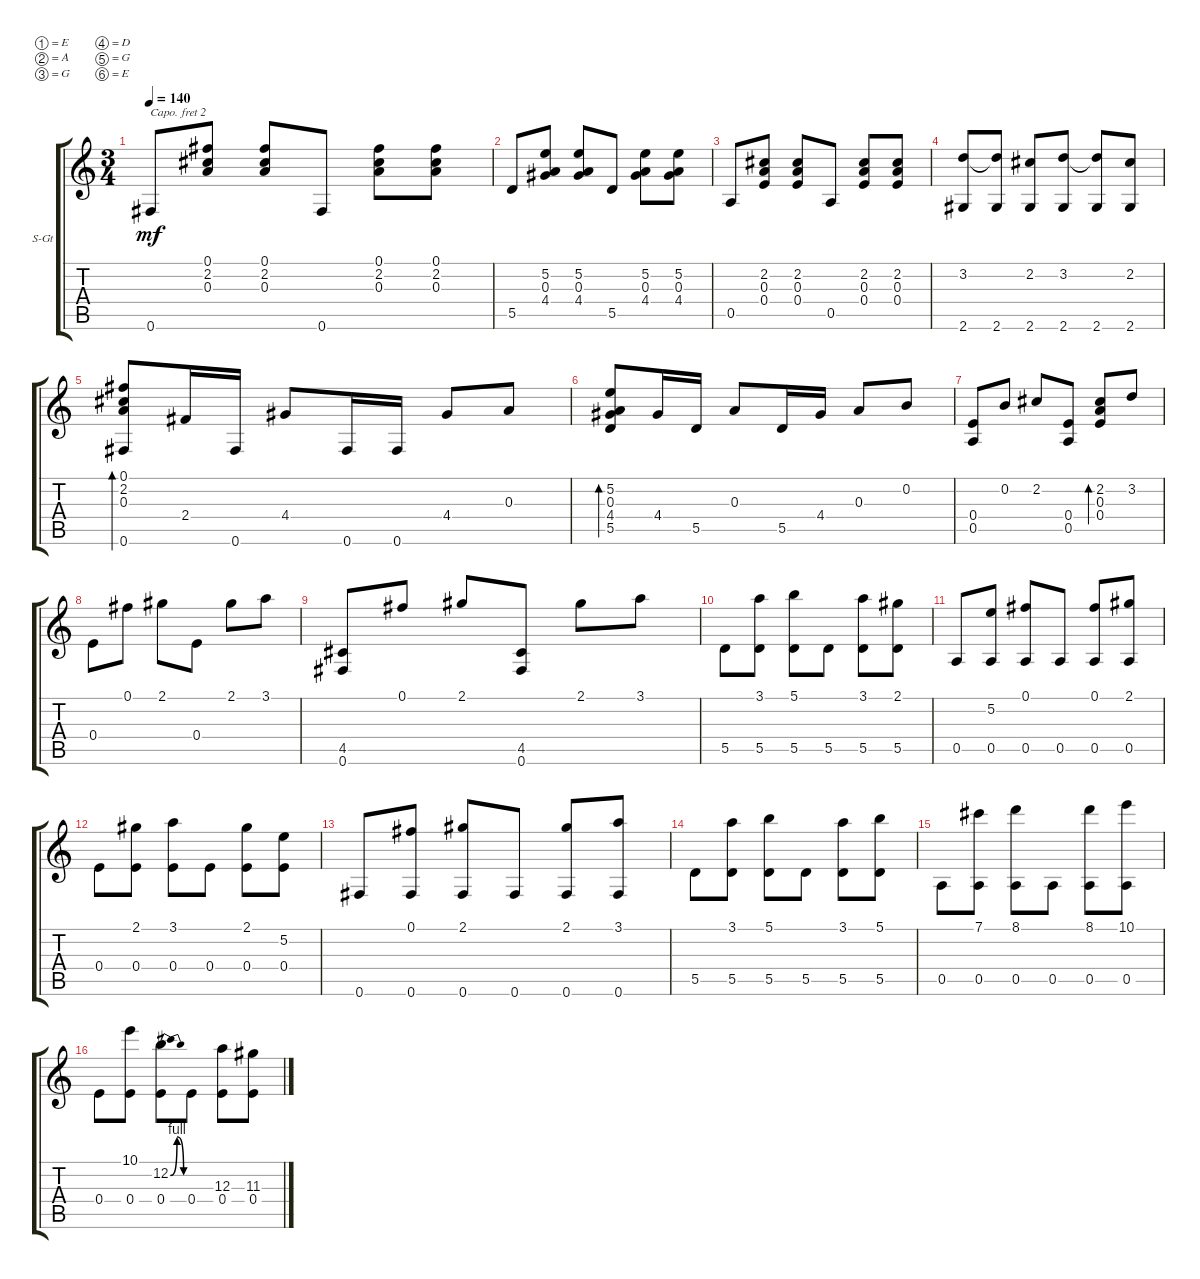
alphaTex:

\bracketExtendMode groupsimilarinstruments
\firstSystemTrackNameOrientation horizontal
\otherSystemsTrackNameOrientation horizontal
\track ("Äîðîæêà 1" "S-Gt") {instrument acousticguitarsteel}
\staff {score tabs}
\capo 2
\tuning (E4 A3 G3 D3 G2 E2)
\ts (3 4)
\tempo 140
\clef g2
\ks c
0.6.8{dy mf} (0.1 2.2 0.3).8 (0.1 2.2 0.3).8 0.6.8 (0.3 2.2 0.1).8 (0.1 0.3 2.2).8 |
5.5.8 (4.4 0.3 5.2).8 (5.2 0.3 4.4).8 5.5.8 (5.2 0.3 4.4).8 (5.2 0.3 4.4).8 |
0.5.8 (2.2 0.3 0.4).8 (0.4 0.3 2.2).8 0.5.8 (2.2 0.3 0.4).8 (2.2 0.3 0.4).8 |
(2.6 3.2).8 (2.6 3.2{t}).8 (2.6 2.2).8 (3.2 2.6).8 (2.6 3.2{t}).8 (2.6 2.2).8 |
(0.1 2.2 0.3 0.6).8{bd 51} 2.4.16 0.6.16 4.4.8 0.6.16 0.6.16 4.4.8 0.3.8 |
(5.2 0.3 4.4 5.5).8{bd 51} 4.4.16 5.5.16 0.3.8 5.5.16 4.4.16 0.3.8 0.2.8 |
(0.5 0.4).8 0.2.8 2.2.8 (0.4 0.5).8 (0.4 2.2 0.3).8{bd 51} 3.2.8 |
0.4.8 0.1.8 2.1.8 0.4.8 2.1.8 3.1.8 |
(4.5 0.6).8 0.1.8 2.1.8 (4.5 0.6).8 2.1.8 3.1.8 |
5.5.8 (5.5 3.1).8 (5.5 5.1).8 5.5.8 (5.5 3.1).8 (5.5 2.1).8 |
0.5.8 (0.5 5.2).8 (0.5 0.1).8 0.5.8 (0.5 0.1).8 (0.5 2.1).8 |
0.4.8 (0.4 2.1).8 (0.4 3.1).8 0.4.8 (0.4 2.1).8 (0.4 5.2).8 |
0.6.8 (0.6 0.1).8 (0.6 2.1).8 0.6.8 (0.6 2.1).8 (0.6 3.1).8 |
5.5.8 (5.5 3.1).8 (5.5 5.1).8 5.5.8 (5.5 3.1).8 (5.5 5.1).8 |
0.5.8 (0.5 7.1).8 (0.5 8.1).8 0.5.8 (0.5 8.1).8 (0.5 10.1).8 |
0.4.8 (0.4 10.1).8 (0.4 12.2{be (bendrelease 0 0 10.2 4 20.4 4 30 0)}).8 0.4.8 (0.4 12.3).8 (0.4 11.3).8
